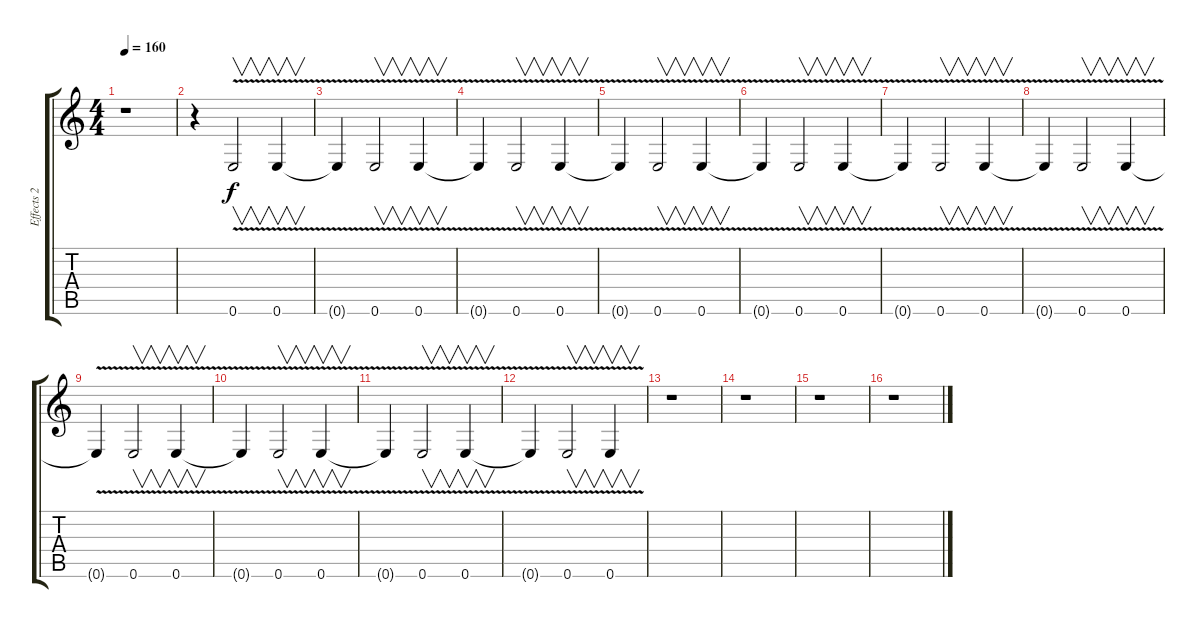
\track ("Effects 2 (Someone)" "Effects 2 ") {instrument acousticguitarnylon}
\staff {score tabs}
\tuning (E4 B3 G3 D3 A2 E2) {hide}
\ts (4 4)
\tempo 160
\clef g2
\ks c
r.1{dy f instrument acousticguitarnylon} |
r.4 0.6{v}.2{v instrument reversecymbal} 0.6{v}.4{v} |
0.6{t}.4 0.6{v}.2{v instrument reversecymbal} 0.6{v}.4{v} |
0.6{t}.4 0.6{v}.2{v instrument reversecymbal} 0.6{v}.4{v} |
0.6{t}.4 0.6{v}.2{v instrument reversecymbal} 0.6{v}.4{v} |
0.6{t}.4 0.6{v}.2{v instrument reversecymbal} 0.6{v}.4{v} |
0.6{t}.4 0.6{v}.2{v instrument reversecymbal} 0.6{v}.4{v} |
0.6{t}.4 0.6{v}.2{v instrument reversecymbal} 0.6{v}.4{v} |
0.6{t}.4 0.6{v}.2{v instrument reversecymbal} 0.6{v}.4{v} |
0.6{t}.4 0.6{v}.2{v volume 0 instrument reversecymbal} 0.6{v}.4{v} |
0.6{t}.4 0.6{v}.2{v instrument reversecymbal} 0.6{v}.4{v} |
0.6{t}.4 0.6{v}.2{v instrument reversecymbal} 0.6{v}.4{v} |
r.1 |
r.1 |
r.1 |
r.1
